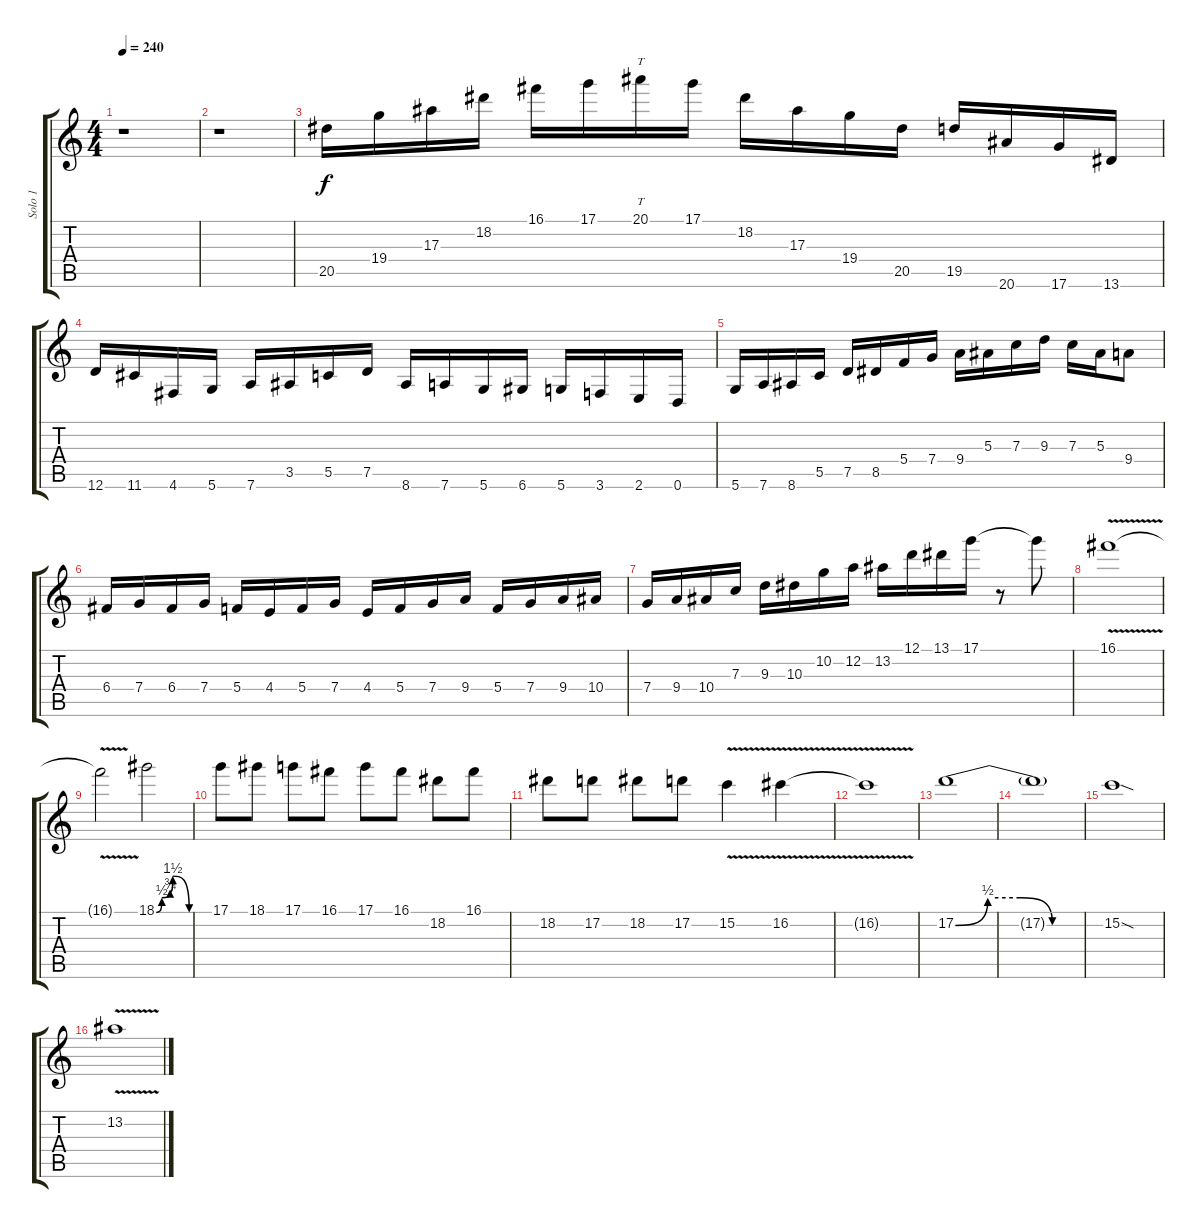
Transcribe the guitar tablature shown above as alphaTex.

\track ("Solo 1" "Solo 1") {instrument distortionguitar}
\staff {score tabs}
\tuning (D4 A3 F3 C3 G2 D2) {hide}
\ts (4 4)
\tempo 240
\clef g2
\ks c
r.1{dy f} |
r.1 |
20.5.16 19.4.16 17.3.16 18.2.16 16.1.16 17.1.16 20.1.16{tt} 17.1.16 18.2.16 17.3.16 19.4.16 20.5.16 19.5.16 20.6.16 17.6.16 13.6.16 |
12.6.16 11.6.16 4.6.16 5.6.16 7.6.16 3.5.16 5.5.16 7.5.16 8.6.16 7.6.16 5.6.16 6.6.16 5.6.16 3.6.16 2.6.16 0.6.16 |
5.6.16 7.6.16 8.6.16 5.5.16 7.5.16 8.5.16 5.4.16 7.4.16 9.4.16 5.3.16 7.3.16 9.3.16 7.3.16 5.3.16 9.4.8 |
6.4.16 7.4.16 6.4.16 7.4.16 5.4.16 4.4.16 5.4.16 7.4.16 4.4.16 5.4.16 7.4.16 9.4.16 5.4.16 7.4.16 9.4.16 10.4.16 |
7.4.16 9.4.16 10.4.16 7.3.16 9.3.16 10.3.16 10.2.16 12.2.16 13.2.16 12.1.16 13.1.16 17.1.16 r.8 17.1{t}.8 |
16.1{v}.1 |
16.1{t}.2 18.1{be (custom 0 0 10 2 25 3 30 6 60 0)}.2 |
17.1.8 18.1.8 17.1.8 16.1.8 17.1.8 16.1.8 18.2.8 16.1.8 |
18.2.8 17.2.8 18.2.8 17.2.8 15.2{v}.4 16.2{v}.4 |
16.2{t}.1 |
17.2{be (custom 0 0 15 2 30 2 45 0 60 0)}.1 |
17.2{t}.1 |
15.2{sod}.1 |
13.2{v}.1
